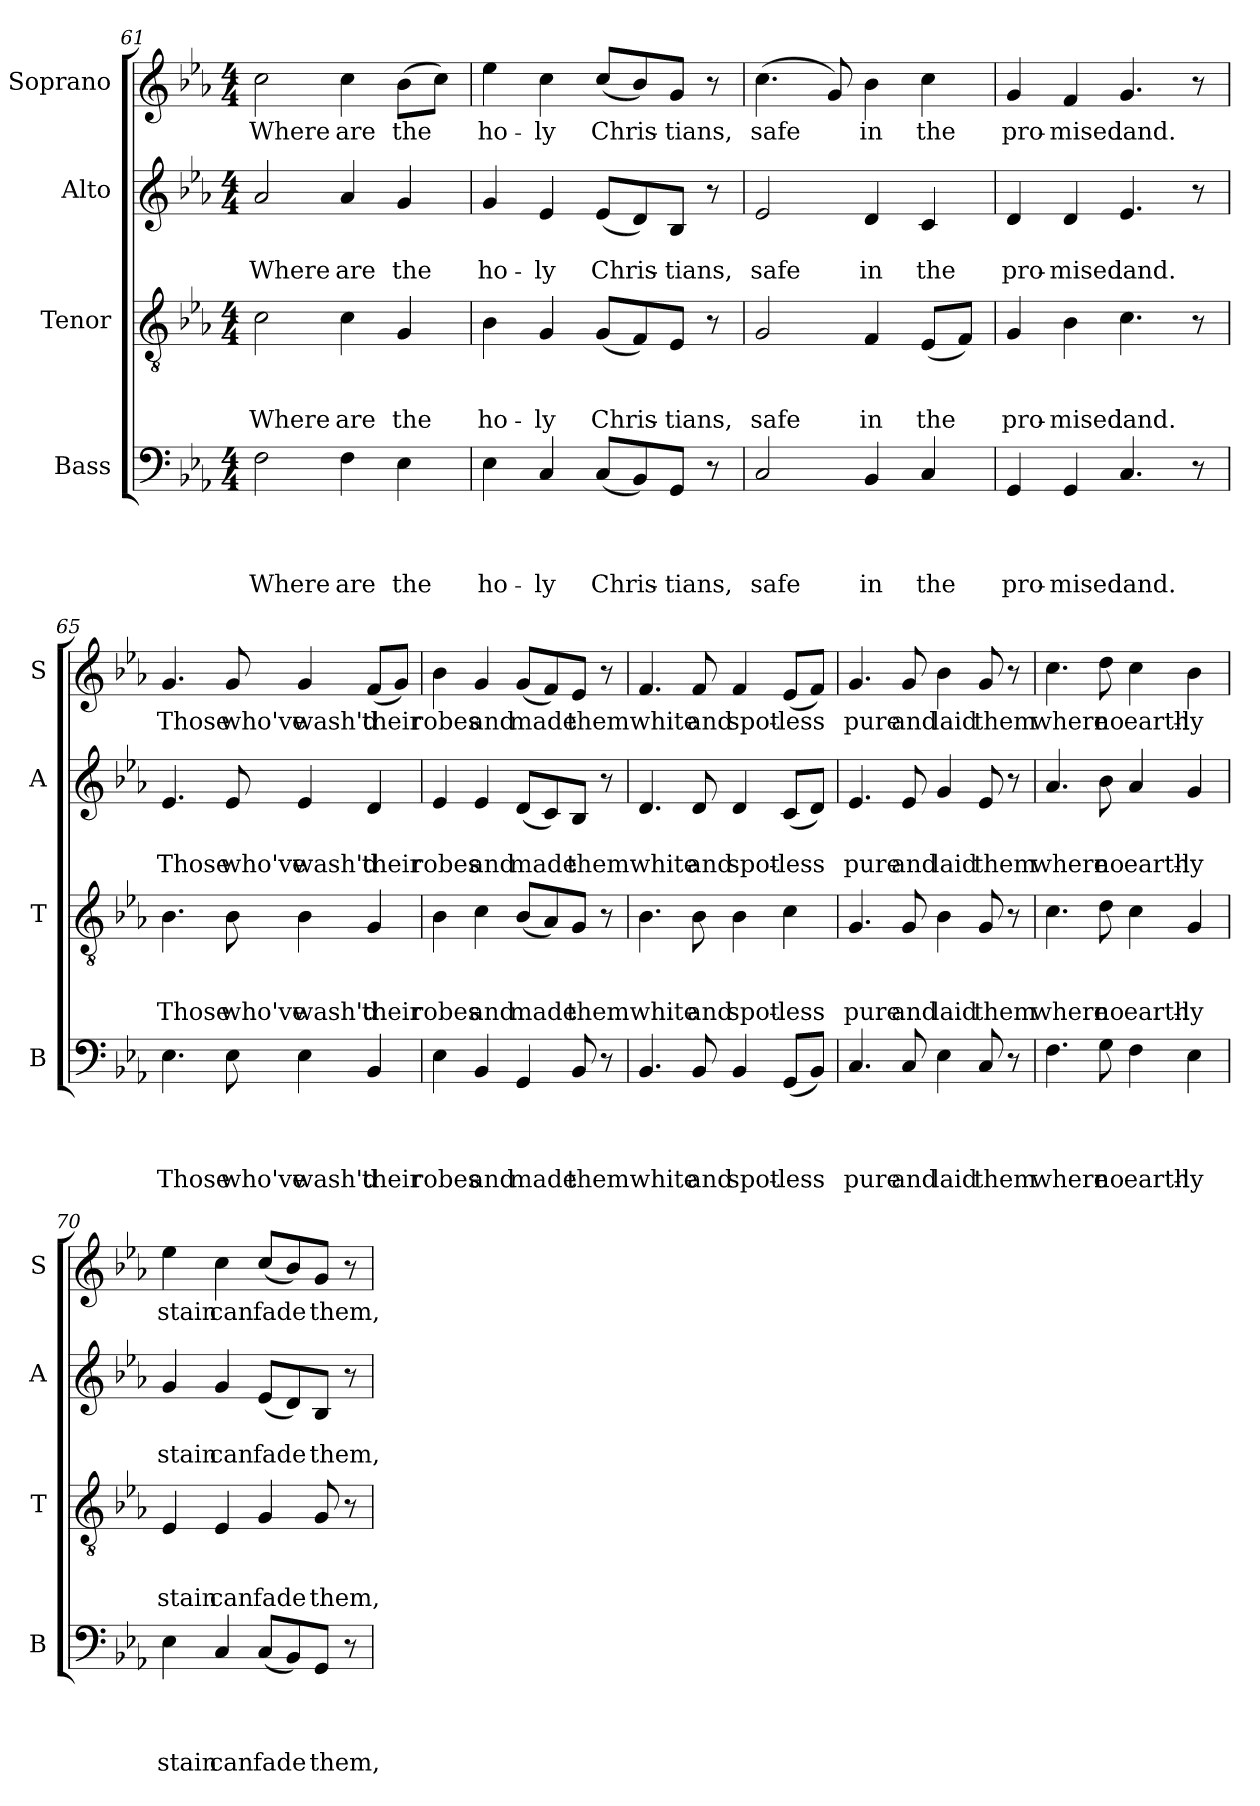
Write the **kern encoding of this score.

**kern	**text	**text	**text	**text	**kern	**text	**text	**text	**kern	**text	**text	**kern	**text
*part4	*part4	*part4	*part4	*part4	*part3	*part3	*part3	*part3	*part2	*part2	*part2	*part1	*part1
*staff4	*staff4	*staff4	*staff4	*staff4	*staff3	*staff3	*staff3	*staff3	*staff2	*staff2	*staff2	*staff1	*staff1
*I"Bass	*	*	*	*	*I"Tenor	*	*	*	*I"Alto	*	*	*I"Soprano	*
*I'B	*	*	*	*	*I'T	*	*	*	*I'A	*	*	*I'S	*
*clefF4	*	*	*	*	*clefGv2	*	*	*	*clefG2	*	*	*clefG2	*
*k[b-e-a-]	*	*	*	*	*k[b-e-a-]	*	*	*	*k[b-e-a-]	*	*	*k[b-e-a-]	*
*E-:	*	*	*	*	*E-:	*	*	*	*E-:	*	*	*E-:	*
*M4/4	*	*	*	*	*M4/4	*	*	*	*M4/4	*	*	*M4/4	*
=61	=61	=61	=61	=61	=61	=61	=61	=61	=61	=61	=61	=61	=61
!	!	!	!	!LO:LY:b	!	!	!	!LO:LY:b	!	!	!LO:LY:b	!	!LO:LY:b
2F\	.	.	.	Where	2c\	.	.	Where	2a-/	.	Where	2cc\	Where
!	!	!	!	!LO:LY:b	!	!	!	!LO:LY:b	!	!	!LO:LY:b	!	!LO:LY:b
4F\	.	.	.	are	4c\	.	.	are	4a-/	.	are	4cc\	are
!	!	!	!	!LO:LY:b	!	!	!	!LO:LY:b	!	!	!LO:LY:b	!	!LO:LY:b
4E-\	.	.	.	the	4G/	.	.	the	4g/	.	the	(>8b-\L	the
.	.	.	.	.	.	.	.	.	.	.	.	8cc\J)	.
!!LO:PB:g=z
=62	=62	=62	=62	=62	=62	=62	=62	=62	=62	=62	=62	=62	=62
!	!	!	!	!LO:LY:b	!	!	!	!LO:LY:b	!	!	!LO:LY:b	!	!LO:LY:b
4E-\	.	.	.	ho-	4B-\	.	.	ho-	4g/	.	ho-	4ee-\	ho-
!	!	!	!	!LO:LY:b	!	!	!	!LO:LY:b	!	!	!LO:LY:b	!	!LO:LY:b
4C/	.	.	.	-ly	4G/	.	.	-ly	4e-/	.	-ly	4cc\	-ly
!	!	!	!	!LO:LY:b	!	!	!	!LO:LY:b	!	!	!LO:LY:b	!	!LO:LY:b
(<8C/L	.	.	.	Chris-	(<8G/L	.	.	Chris-	(<8e-/L	.	Chris-	(<8cc/L	Chris-
8BB-/)	.	.	.	.	8F/)	.	.	.	8d/)	.	.	8b-/)	.
!	!	!	!	!LO:LY:b	!	!	!	!LO:LY:b	!	!	!LO:LY:b	!	!LO:LY:b
8GG/J	.	.	.	-tians,	8E-/J	.	.	-tians,	8B-/J	.	-tians,	8g/J	-tians,
8r	.	.	.	.	8r	.	.	.	8r	.	.	8r	.
=63	=63	=63	=63	=63	=63	=63	=63	=63	=63	=63	=63	=63	=63
!	!	!	!	!LO:LY:b	!	!	!	!LO:LY:b	!	!	!LO:LY:b	!	!LO:LY:b
2C/	.	.	.	safe	2G/	.	.	safe	2e-/	.	safe	(>4.cc\	safe
.	.	.	.	.	.	.	.	.	.	.	.	8g/)	.
!	!	!	!	!LO:LY:b	!	!	!	!LO:LY:b	!	!	!LO:LY:b	!	!LO:LY:b
4BB-/	.	.	.	in	4F/	.	.	in	4d/	.	in	4b-\	in
!	!	!	!	!LO:LY:b	!	!	!	!LO:LY:b	!	!	!LO:LY:b	!	!LO:LY:b
4C/	.	.	.	the	(<8E-/L	.	.	the	4c/	.	the	4cc\	the
.	.	.	.	.	8F/J)	.	.	.	.	.	.	.	.
=64	=64	=64	=64	=64	=64	=64	=64	=64	=64	=64	=64	=64	=64
!	!	!	!	!LO:LY:b	!	!	!	!LO:LY:b	!	!	!LO:LY:b	!	!LO:LY:b
4GG/	.	.	.	pro-	4G/	.	.	pro-	4d/	.	pro-	4g/	pro-
!	!	!	!	!LO:LY:b	!	!	!	!LO:LY:b	!	!	!LO:LY:b	!	!LO:LY:b
4GG/	.	.	.	-mised	4B-\	.	.	-mised	4d/	.	-mised	4f/	-mised
!	!	!	!	!LO:LY:b	!	!	!	!LO:LY:b	!	!	!LO:LY:b	!	!LO:LY:b
4.C/	.	.	.	land.	4.c\	.	.	land.	4.e-/	.	land.	4.g/	land.
8r	.	.	.	.	8r	.	.	.	8r	.	.	8r	.
=65	=65	=65	=65	=65	=65	=65	=65	=65	=65	=65	=65	=65	=65
!	!	!	!	!LO:LY:b	!	!	!	!LO:LY:b	!	!	!LO:LY:b	!	!LO:LY:b
4.E-\	.	.	.	Those	4.B-\	.	.	Those	4.e-/	.	Those	4.g/	Those
!	!	!	!	!LO:LY:b	!	!	!	!LO:LY:b	!	!	!LO:LY:b	!	!LO:LY:b
8E-\	.	.	.	who've	8B-\	.	.	who've	8e-/	.	who've	8g/	who've
!	!	!	!	!LO:LY:b	!	!	!	!LO:LY:b	!	!	!LO:LY:b	!	!LO:LY:b
4E-\	.	.	.	wash'd	4B-\	.	.	wash'd	4e-/	.	wash'd	4g/	wash'd
!	!	!	!	!LO:LY:b	!	!	!	!LO:LY:b	!	!	!LO:LY:b	!	!LO:LY:b
4BB-/	.	.	.	their	4G/	.	.	their	4d/	.	their	(<8f/L	their
.	.	.	.	.	.	.	.	.	.	.	.	8g/J)	.
!!LO:LB:g=z
=66	=66	=66	=66	=66	=66	=66	=66	=66	=66	=66	=66	=66	=66
!	!	!	!	!LO:LY:b	!	!	!	!LO:LY:b	!	!	!LO:LY:b	!	!LO:LY:b
4E-\	.	.	.	robes	4B-\	.	.	robes	4e-/	.	robes	4b-\	robes
!	!	!	!	!LO:LY:b	!	!	!	!LO:LY:b	!	!	!LO:LY:b	!	!LO:LY:b
4BB-/	.	.	.	and	4c\	.	.	and	4e-/	.	and	4g/	and
!	!	!	!	!LO:LY:b	!	!	!	!LO:LY:b	!	!	!LO:LY:b	!	!LO:LY:b
4GG/	.	.	.	made	(<8B-/L	.	.	made	(<8d/L	.	made	(<8g/L	made
.	.	.	.	.	8A-/)	.	.	.	8c/)	.	.	8f/)	.
!	!	!	!	!LO:LY:b	!	!	!	!LO:LY:b	!	!	!LO:LY:b	!	!LO:LY:b
8BB-/	.	.	.	them	8G/J	.	.	them	8B-/J	.	them	8e-/J	them
8r	.	.	.	.	8r	.	.	.	8r	.	.	8r	.
=67	=67	=67	=67	=67	=67	=67	=67	=67	=67	=67	=67	=67	=67
!	!	!	!	!LO:LY:b	!	!	!	!LO:LY:b	!	!	!LO:LY:b	!	!LO:LY:b
4.BB-/	.	.	.	white	4.B-\	.	.	white	4.d/	.	white	4.f/	white
!	!	!	!	!LO:LY:b	!	!	!	!LO:LY:b	!	!	!LO:LY:b	!	!LO:LY:b
8BB-/	.	.	.	and	8B-\	.	.	and	8d/	.	and	8f/	and
!	!	!	!	!LO:LY:b	!	!	!	!LO:LY:b	!	!	!LO:LY:b	!	!LO:LY:b
4BB-/	.	.	.	spot-	4B-\	.	.	spot-	4d/	.	spot-	4f/	spot-
!	!	!	!	!LO:LY:b:rj	!	!	!	!LO:LY:b:rj	!	!	!LO:LY:b:rj	!	!LO:LY:b:rj
(<8GG/L	.	.	.	-less	4c\	.	.	-less	(<8c/L	.	-less	(<8e-/L	-less
8BB-/J)	.	.	.	.	.	.	.	.	8d/J)	.	.	8f/J)	.
=68	=68	=68	=68	=68	=68	=68	=68	=68	=68	=68	=68	=68	=68
!	!	!	!	!LO:LY:b	!	!	!	!LO:LY:b	!	!	!LO:LY:b	!	!LO:LY:b
4.C/	.	.	.	pure	4.G/	.	.	pure	4.e-/	.	pure	4.g/	pure
!	!	!	!	!LO:LY:b	!	!	!	!LO:LY:b	!	!	!LO:LY:b	!	!LO:LY:b
8C/	.	.	.	and	8G/	.	.	and	8e-/	.	and	8g/	and
!	!	!	!	!LO:LY:b	!	!	!	!LO:LY:b	!	!	!LO:LY:b	!	!LO:LY:b
4E-\	.	.	.	laid	4B-\	.	.	laid	4g/	.	laid	4b-\	laid
!	!	!	!	!LO:LY:b	!	!	!	!LO:LY:b	!	!	!LO:LY:b	!	!LO:LY:b
8C/	.	.	.	them	8G/	.	.	them	8e-/	.	them	8g/	them
8r	.	.	.	.	8r	.	.	.	8r	.	.	8r	.
=69	=69	=69	=69	=69	=69	=69	=69	=69	=69	=69	=69	=69	=69
!	!	!	!	!LO:LY:b	!	!	!	!LO:LY:b	!	!	!LO:LY:b	!	!LO:LY:b
4.F\	.	.	.	where	4.c\	.	.	where	4.a-/	.	where	4.cc\	where
!	!	!	!	!LO:LY:b	!	!	!	!LO:LY:b	!	!	!LO:LY:b	!	!LO:LY:b
8G\	.	.	.	no	8d\	.	.	no	8b-\	.	no	8dd\	no
!	!	!	!	!LO:LY:b	!	!	!	!LO:LY:b	!	!	!LO:LY:b	!	!LO:LY:b
4F\	.	.	.	earth-	4c\	.	.	earth-	4a-/	.	earth-	4cc\	earth-
!	!	!	!	!LO:LY:b:rj	!	!	!	!LO:LY:b:rj	!	!	!LO:LY:b:rj	!	!LO:LY:b:rj
4E-\	.	.	.	-ly	4G/	.	.	-ly	4g/	.	-ly	4b-\	-ly
!!LO:PB:g=z
=70	=70	=70	=70	=70	=70	=70	=70	=70	=70	=70	=70	=70	=70
!	!	!	!	!LO:LY:b	!	!	!	!LO:LY:b	!	!	!LO:LY:b	!	!LO:LY:b
4E-\	.	.	.	stain	4E-/	.	.	stain	4g/	.	stain	4ee-\	stain
!	!	!	!	!LO:LY:b	!	!	!	!LO:LY:b	!	!	!LO:LY:b	!	!LO:LY:b
4C/	.	.	.	can	4E-/	.	.	can	4g/	.	can	4cc\	can
!	!	!	!	!LO:LY:b	!	!	!	!LO:LY:b	!	!	!LO:LY:b	!	!LO:LY:b
(<8C/L	.	.	.	fade	4G/	.	.	fade	(<8e-/L	.	fade	(<8cc/L	fade
8BB-/)	.	.	.	.	.	.	.	.	8d/)	.	.	8b-/)	.
!	!	!	!	!LO:LY:b	!	!	!	!LO:LY:b	!	!	!LO:LY:b	!	!LO:LY:b
8GG/J	.	.	.	them,	8G/	.	.	them,	8B-/J	.	them,	8g/J	them,
8r	.	.	.	.	8r	.	.	.	8r	.	.	8r	.
=	=	=	=	=	=	=	=	=	=	=	=	=	=
*-	*-	*-	*-	*-	*-	*-	*-	*-	*-	*-	*-	*-	*-
